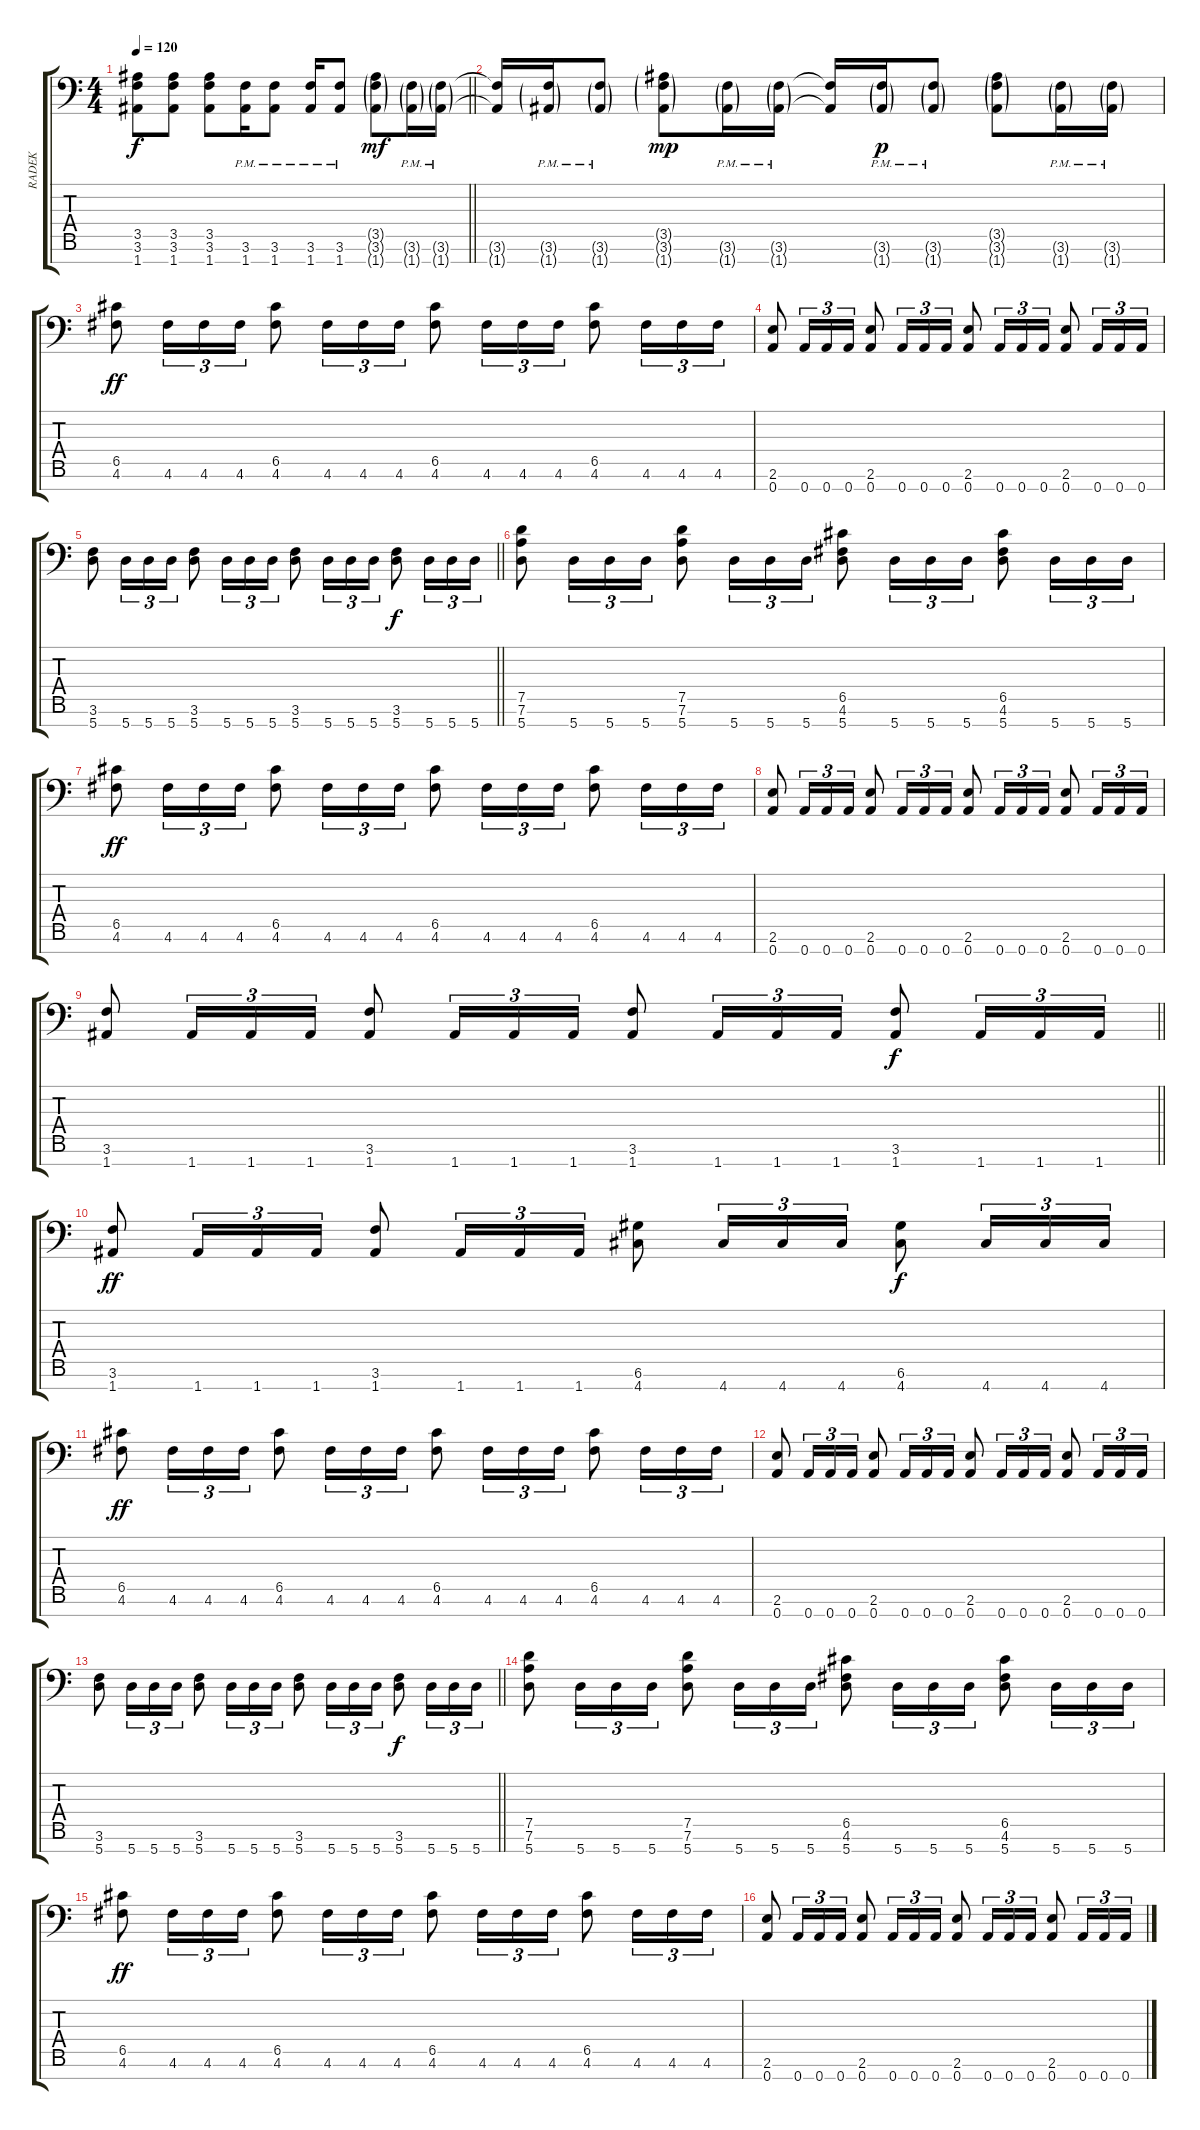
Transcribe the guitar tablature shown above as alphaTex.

\track ("RADEK" "RADEK") {instrument distortionguitar}
\staff {score tabs}
\tuning (D4 A3 F3 C3 G2 D2 A1) {hide}
\ts (4 4)
\tempo 120
\clef f4
\barLineRight lightlight
\ks c
(3.5 3.6 1.7).8{dy f} (3.5 3.6 1.7).8 (3.5 3.6 1.7).8 (3.6 1.7{pm}).16 (3.6 1.7{pm}).8 (3.6 1.7{pm}).16 (3.6 1.7{pm}).8 (3.5{g} 3.6{g} 1.7{g}).8{dy mf} (3.6{g pm} 1.7{g pm}).16 (3.6{g pm} 1.7{g pm}).16 |
(3.6{t} 1.7{t}).16 (3.6{g} 1.7{g pm}).16 (3.6{g} 1.7{g pm}).8 (3.5{g} 3.6{g} 1.7{g}).8{dy mp} (3.6{g pm} 1.7{g pm}).16 (3.6{g pm} 1.7{g pm}).16 (3.6{t} 1.7{t}).16 (3.6{g} 1.7{g pm}).16{dy p} (3.6{g} 1.7{g pm}).8 (3.5{g} 3.6{g} 1.7{g}).8 (3.6{g pm} 1.7{g pm}).16 (3.6{g pm} 1.7{g pm}).16 |
(6.5 4.6).8{dy ff} 4.6.16{tu (3 2)} 4.6.16{tu (3 2)} 4.6.16{tu (3 2)} (6.5 4.6).8 4.6.16{tu (3 2)} 4.6.16{tu (3 2)} 4.6.16{tu (3 2)} (6.5 4.6).8 4.6.16{tu (3 2)} 4.6.16{tu (3 2)} 4.6.16{tu (3 2)} (6.5 4.6).8 4.6.16{tu (3 2)} 4.6.16{tu (3 2)} 4.6.16{tu (3 2)} |
(2.6 0.7).8 0.7.16{tu (3 2)} 0.7.16{tu (3 2)} 0.7.16{tu (3 2)} (2.6 0.7).8 0.7.16{tu (3 2)} 0.7.16{tu (3 2)} 0.7.16{tu (3 2)} (2.6 0.7).8 0.7.16{tu (3 2)} 0.7.16{tu (3 2)} 0.7.16{tu (3 2)} (2.6 0.7).8 0.7.16{tu (3 2)} 0.7.16{tu (3 2)} 0.7.16{tu (3 2)} |
\barLineRight lightlight
(3.6 5.7).8 5.7.16{tu (3 2)} 5.7.16{tu (3 2)} 5.7.16{tu (3 2)} (3.6 5.7).8 5.7.16{tu (3 2)} 5.7.16{tu (3 2)} 5.7.16{tu (3 2)} (3.6 5.7).8 5.7.16{tu (3 2)} 5.7.16{tu (3 2)} 5.7.16{tu (3 2)} (3.6 5.7).8{dy f} 5.7.16{tu (3 2)} 5.7.16{tu (3 2)} 5.7.16{tu (3 2)} |
(7.5 7.6 5.7).8 5.7.16{tu (3 2)} 5.7.16{tu (3 2)} 5.7.16{tu (3 2)} (7.5 7.6 5.7).8 5.7.16{tu (3 2)} 5.7.16{tu (3 2)} 5.7.16{tu (3 2)} (6.5 4.6 5.7).8 5.7.16{tu (3 2)} 5.7.16{tu (3 2)} 5.7.16{tu (3 2)} (6.5 4.6 5.7).8 5.7.16{tu (3 2)} 5.7.16{tu (3 2)} 5.7.16{tu (3 2)} |
(6.5 4.6).8{dy ff} 4.6.16{tu (3 2)} 4.6.16{tu (3 2)} 4.6.16{tu (3 2)} (6.5 4.6).8 4.6.16{tu (3 2)} 4.6.16{tu (3 2)} 4.6.16{tu (3 2)} (6.5 4.6).8 4.6.16{tu (3 2)} 4.6.16{tu (3 2)} 4.6.16{tu (3 2)} (6.5 4.6).8 4.6.16{tu (3 2)} 4.6.16{tu (3 2)} 4.6.16{tu (3 2)} |
(2.6 0.7).8 0.7.16{tu (3 2)} 0.7.16{tu (3 2)} 0.7.16{tu (3 2)} (2.6 0.7).8 0.7.16{tu (3 2)} 0.7.16{tu (3 2)} 0.7.16{tu (3 2)} (2.6 0.7).8 0.7.16{tu (3 2)} 0.7.16{tu (3 2)} 0.7.16{tu (3 2)} (2.6 0.7).8 0.7.16{tu (3 2)} 0.7.16{tu (3 2)} 0.7.16{tu (3 2)} |
\barLineRight lightlight
(3.6 1.7).8 1.7.16{tu (3 2)} 1.7.16{tu (3 2)} 1.7.16{tu (3 2)} (3.6 1.7).8 1.7.16{tu (3 2)} 1.7.16{tu (3 2)} 1.7.16{tu (3 2)} (3.6 1.7).8 1.7.16{tu (3 2)} 1.7.16{tu (3 2)} 1.7.16{tu (3 2)} (3.6 1.7).8{dy f} 1.7.16{tu (3 2)} 1.7.16{tu (3 2)} 1.7.16{tu (3 2)} |
(3.6 1.7).8{dy ff} 1.7.16{tu (3 2)} 1.7.16{tu (3 2)} 1.7.16{tu (3 2)} (3.6 1.7).8 1.7.16{tu (3 2)} 1.7.16{tu (3 2)} 1.7.16{tu (3 2)} (6.6 4.7).8 4.7.16{tu (3 2)} 4.7.16{tu (3 2)} 4.7.16{tu (3 2)} (6.6 4.7).8{dy f} 4.7.16{tu (3 2)} 4.7.16{tu (3 2)} 4.7.16{tu (3 2)} |
(6.5 4.6).8{dy ff} 4.6.16{tu (3 2)} 4.6.16{tu (3 2)} 4.6.16{tu (3 2)} (6.5 4.6).8 4.6.16{tu (3 2)} 4.6.16{tu (3 2)} 4.6.16{tu (3 2)} (6.5 4.6).8 4.6.16{tu (3 2)} 4.6.16{tu (3 2)} 4.6.16{tu (3 2)} (6.5 4.6).8 4.6.16{tu (3 2)} 4.6.16{tu (3 2)} 4.6.16{tu (3 2)} |
(2.6 0.7).8 0.7.16{tu (3 2)} 0.7.16{tu (3 2)} 0.7.16{tu (3 2)} (2.6 0.7).8 0.7.16{tu (3 2)} 0.7.16{tu (3 2)} 0.7.16{tu (3 2)} (2.6 0.7).8 0.7.16{tu (3 2)} 0.7.16{tu (3 2)} 0.7.16{tu (3 2)} (2.6 0.7).8 0.7.16{tu (3 2)} 0.7.16{tu (3 2)} 0.7.16{tu (3 2)} |
\barLineRight lightlight
(3.6 5.7).8 5.7.16{tu (3 2)} 5.7.16{tu (3 2)} 5.7.16{tu (3 2)} (3.6 5.7).8 5.7.16{tu (3 2)} 5.7.16{tu (3 2)} 5.7.16{tu (3 2)} (3.6 5.7).8 5.7.16{tu (3 2)} 5.7.16{tu (3 2)} 5.7.16{tu (3 2)} (3.6 5.7).8{dy f} 5.7.16{tu (3 2)} 5.7.16{tu (3 2)} 5.7.16{tu (3 2)} |
(7.5 7.6 5.7).8 5.7.16{tu (3 2)} 5.7.16{tu (3 2)} 5.7.16{tu (3 2)} (7.5 7.6 5.7).8 5.7.16{tu (3 2)} 5.7.16{tu (3 2)} 5.7.16{tu (3 2)} (6.5 4.6 5.7).8 5.7.16{tu (3 2)} 5.7.16{tu (3 2)} 5.7.16{tu (3 2)} (6.5 4.6 5.7).8 5.7.16{tu (3 2)} 5.7.16{tu (3 2)} 5.7.16{tu (3 2)} |
(6.5 4.6).8{dy ff} 4.6.16{tu (3 2)} 4.6.16{tu (3 2)} 4.6.16{tu (3 2)} (6.5 4.6).8 4.6.16{tu (3 2)} 4.6.16{tu (3 2)} 4.6.16{tu (3 2)} (6.5 4.6).8 4.6.16{tu (3 2)} 4.6.16{tu (3 2)} 4.6.16{tu (3 2)} (6.5 4.6).8 4.6.16{tu (3 2)} 4.6.16{tu (3 2)} 4.6.16{tu (3 2)} |
(2.6 0.7).8 0.7.16{tu (3 2)} 0.7.16{tu (3 2)} 0.7.16{tu (3 2)} (2.6 0.7).8 0.7.16{tu (3 2)} 0.7.16{tu (3 2)} 0.7.16{tu (3 2)} (2.6 0.7).8 0.7.16{tu (3 2)} 0.7.16{tu (3 2)} 0.7.16{tu (3 2)} (2.6 0.7).8 0.7.16{tu (3 2)} 0.7.16{tu (3 2)} 0.7.16{tu (3 2)}
